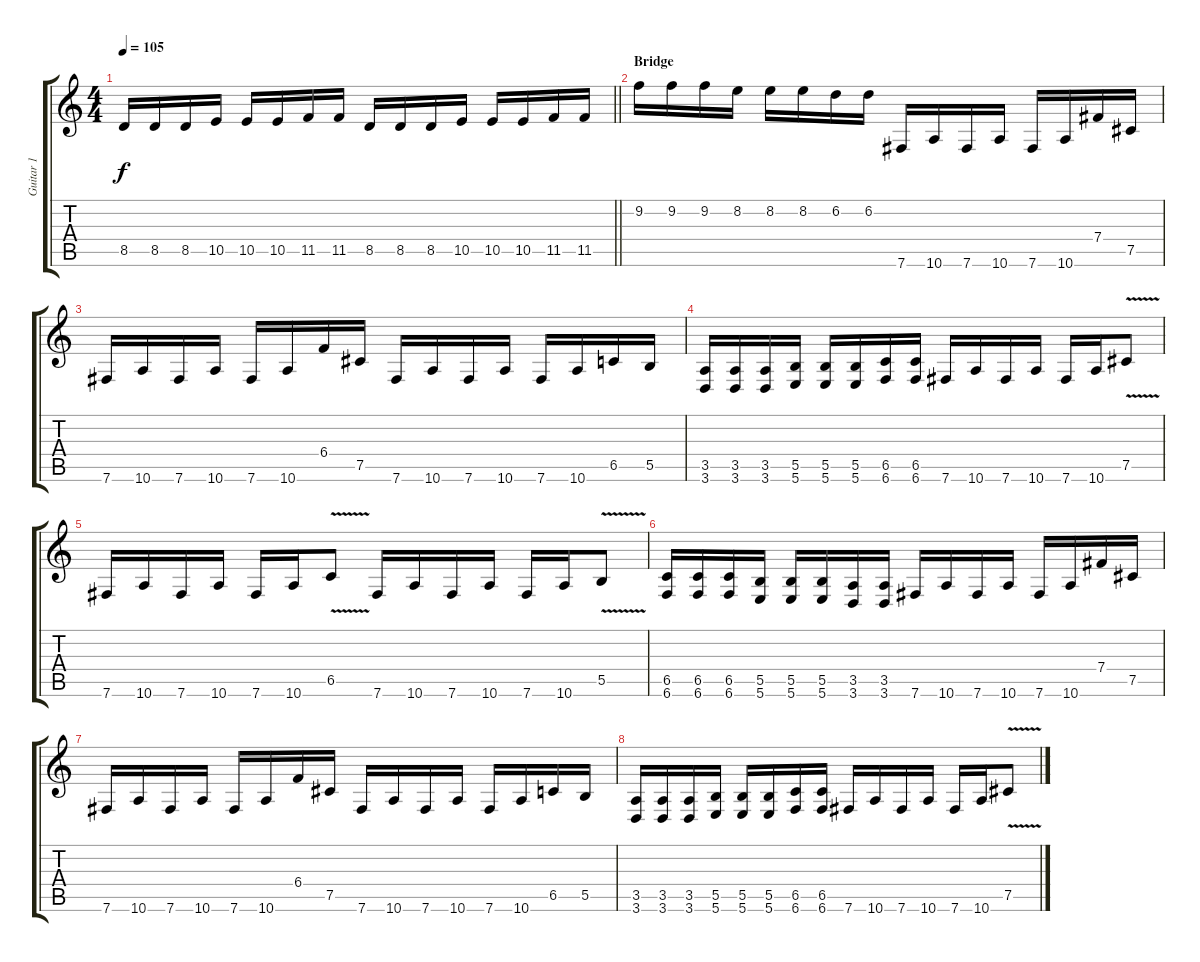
\track ("Guitar 1" "Guitar 1") {instrument distortionguitar}
\staff {score tabs}
\tuning (Db4 Ab3 E3 B2 Gb2 B1) {hide}
\ts (4 4)
\tempo 105
\clef g2
\barLineRight lightlight
\ks c
8.5.16{dy f} 8.5.16 8.5.16 10.5.16 10.5.16 10.5.16 11.5.16 11.5.16 8.5.16 8.5.16 8.5.16 10.5.16 10.5.16 10.5.16 11.5.16 11.5.16 |
\section ("" "Bridge")
9.2.16 9.2.16 9.2.16 8.2.16 8.2.16 8.2.16 6.2.16 6.2.16 7.6.16 10.6.16 7.6.16 10.6.16 7.6.16 10.6.16 7.4.16 7.5.16 |
7.6.16 10.6.16 7.6.16 10.6.16 7.6.16 10.6.16 6.4.16 7.5.16 7.6.16 10.6.16 7.6.16 10.6.16 7.6.16 10.6.16 6.5.16 5.5.16 |
(3.5 3.6).16 (3.5 3.6).16 (3.5 3.6).16 (5.5 5.6).16 (5.5 5.6).16 (5.5 5.6).16 (6.5 6.6).16 (6.5 6.6).16 7.6.16 10.6.16 7.6.16 10.6.16 7.6.16 10.6.16 7.5{v}.8 |
7.6.16 10.6.16 7.6.16 10.6.16 7.6.16 10.6.16 6.5{v}.8 7.6.16 10.6.16 7.6.16 10.6.16 7.6.16 10.6.16 5.5{v}.8 |
(6.5 6.6).16 (6.5 6.6).16 (6.5 6.6).16 (5.5 5.6).16 (5.5 5.6).16 (5.5 5.6).16 (3.5 3.6).16 (3.5 3.6).16 7.6.16 10.6.16 7.6.16 10.6.16 7.6.16 10.6.16 7.4.16 7.5.16 |
7.6.16 10.6.16 7.6.16 10.6.16 7.6.16 10.6.16 6.4.16 7.5.16 7.6.16 10.6.16 7.6.16 10.6.16 7.6.16 10.6.16 6.5.16 5.5.16 |
(3.5 3.6).16 (3.5 3.6).16 (3.5 3.6).16 (5.5 5.6).16 (5.5 5.6).16 (5.5 5.6).16 (6.5 6.6).16 (6.5 6.6).16 7.6.16 10.6.16 7.6.16 10.6.16 7.6.16 10.6.16 7.5{v}.8
